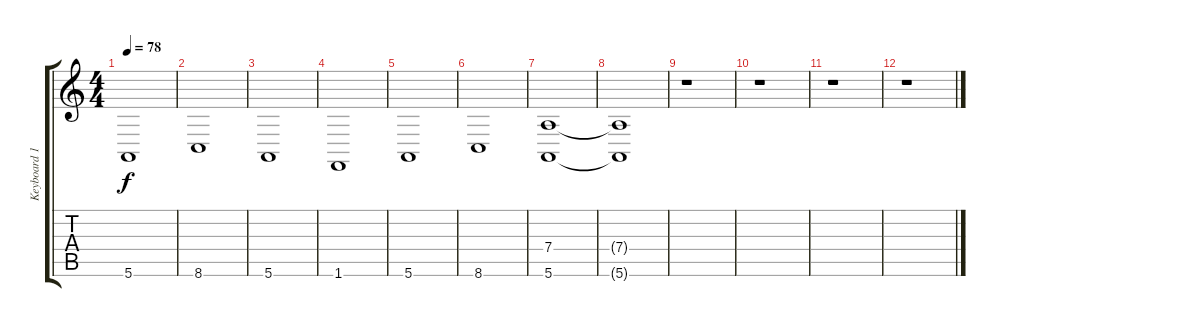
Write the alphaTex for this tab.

\track ("Keyboard 1" "Keyboard 1") {instrument stringensemble1}
\staff {score tabs}
\tuning (E4 B3 G3 D3 A2 E2) {hide}
\ts (4 4)
\tempo 78
\clef g2
\ks c
5.6.1{dy f} |
8.6.1 |
5.6.1 |
1.6.1 |
5.6.1 |
8.6.1 |
(7.4 5.6).1 |
(7.4{t} 5.6{t}).1 |
r.1 |
r.1 |
r.1 |
r.1
